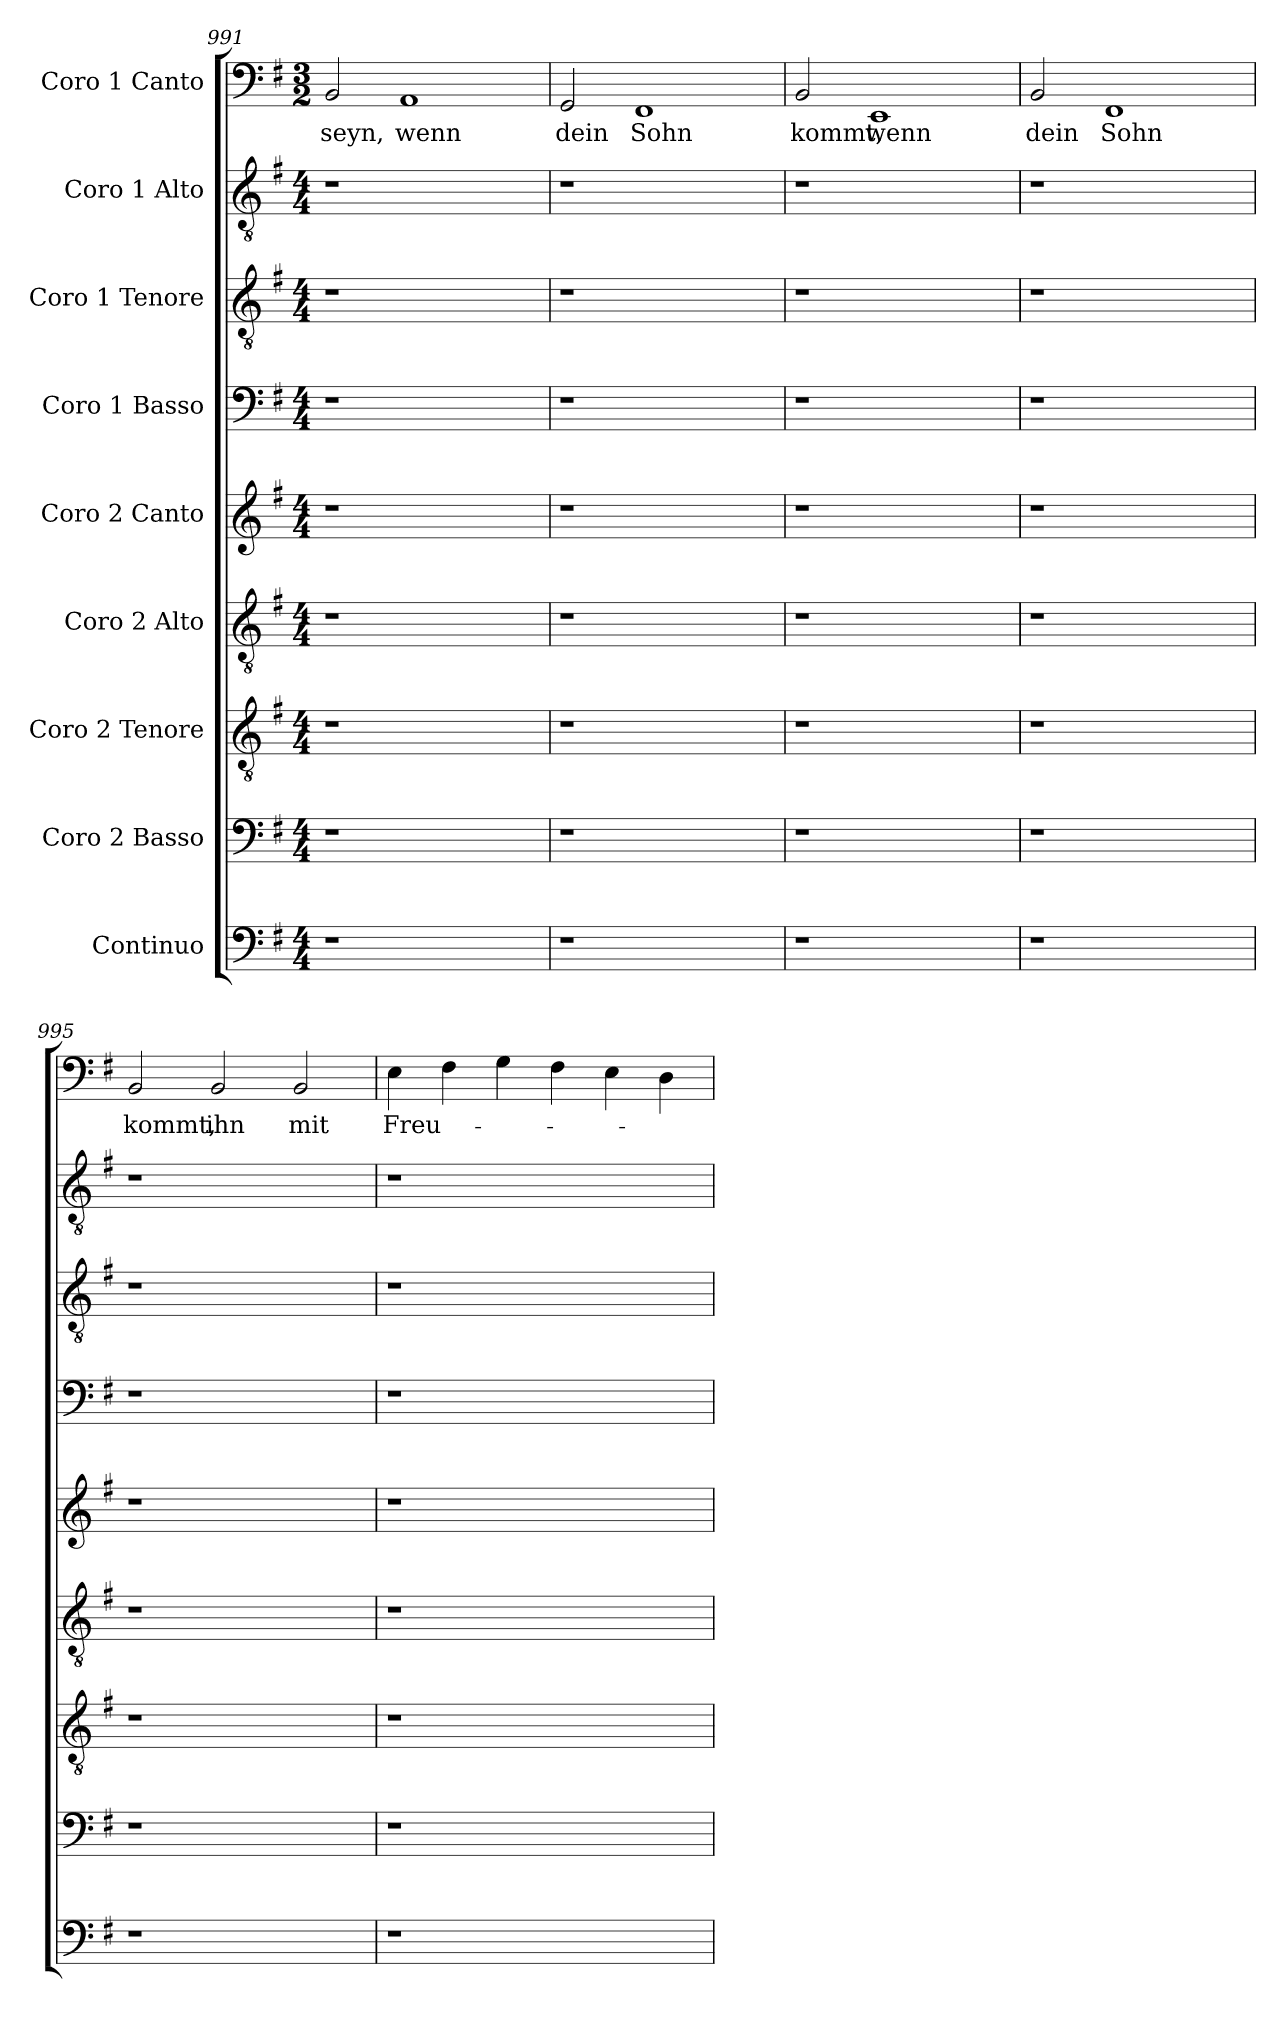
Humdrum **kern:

**kern	**kern	**kern	**kern	**kern	**kern	**kern	**kern	**kern	**text
*part9	*part8	*part7	*part6	*part5	*part4	*part3	*part2	*part1	*part1
*staff9	*staff8	*staff7	*staff6	*staff5	*staff4	*staff3	*staff2	*staff1	*staff1
*I"Continuo	*I"Coro 2  Basso	*I"Coro 2  Tenore	*I"Coro 2  Alto	*I"Coro 2  Canto	*I"Coro 1  Basso	*I"Coro 1  Tenore	*I"Coro 1  Alto	*I"Coro 1  Canto	*
!!LO:LB:g=z
*clefF4	*clefF4	*clefGv2	*clefGv2	*clefG2	*clefF4	*clefGv2	*clefGv2	*clefF4	*
*k[f#]	*k[f#]	*k[f#]	*k[f#]	*k[f#]	*k[f#]	*k[f#]	*k[f#]	*k[f#]	*
*G:	*G:	*G:	*G:	*G:	*G:	*G:	*G:	*G:	*
*M4/4	*M4/4	*M4/4	*M4/4	*M4/4	*M4/4	*M4/4	*M4/4	*M3/2	*
=991	=991	=991	=991	=991	=991	=991	=991	=991	=991
!	!	!	!	!	!	!	!	!	!LO:LY:b:cj
1r	1r	1r	1r	1r	1r	1r	1r	2BB/	seyn,
!	!	!	!	!	!	!	!	!	!LO:LY:b:cj
.	.	.	.	.	.	.	.	1AA	wenn
2ryy	2ryy	2ryy	2ryy	2ryy	2ryy	2ryy	2ryy	.	.
=992	=992	=992	=992	=992	=992	=992	=992	=992	=992
!	!	!	!	!	!	!	!	!	!LO:LY:b:cj
1r	1r	1r	1r	1r	1r	1r	1r	2GG/	dein
!	!	!	!	!	!	!	!	!	!LO:LY:b:cj
.	.	.	.	.	.	.	.	1FF#	Sohn
2ryy	2ryy	2ryy	2ryy	2ryy	2ryy	2ryy	2ryy	.	.
=993	=993	=993	=993	=993	=993	=993	=993	=993	=993
!	!	!	!	!	!	!	!	!	!LO:LY:b:cj
1r	1r	1r	1r	1r	1r	1r	1r	2BB/	kommt,
!	!	!	!	!	!	!	!	!	!LO:LY:b:cj
.	.	.	.	.	.	.	.	1EE	wenn
2ryy	2ryy	2ryy	2ryy	2ryy	2ryy	2ryy	2ryy	.	.
=994	=994	=994	=994	=994	=994	=994	=994	=994	=994
!	!	!	!	!	!	!	!	!	!LO:LY:b:cj
1r	1r	1r	1r	1r	1r	1r	1r	2BB/	dein
!	!	!	!	!	!	!	!	!	!LO:LY:b:cj
.	.	.	.	.	.	.	.	1FF#	Sohn
2ryy	2ryy	2ryy	2ryy	2ryy	2ryy	2ryy	2ryy	.	.
=995	=995	=995	=995	=995	=995	=995	=995	=995	=995
!	!	!	!	!	!	!	!	!	!LO:LY:b:cj
1r	1r	1r	1r	1r	1r	1r	1r	2BB/	kommt,
!	!	!	!	!	!	!	!	!	!LO:LY:b:cj
.	.	.	.	.	.	.	.	2BB/	ihn
!	!	!	!	!	!	!	!	!	!LO:LY:b:cj
2ryy	2ryy	2ryy	2ryy	2ryy	2ryy	2ryy	2ryy	2BB/	mit
!!LO:LB:g=z
=996	=996	=996	=996	=996	=996	=996	=996	=996	=996
!	!	!	!	!	!	!	!	!	!LO:LY:b:cj
1r	1r	1r	1r	1r	1r	1r	1r	4E\	Freu-
.	.	.	.	.	.	.	.	4F#\	.
.	.	.	.	.	.	.	.	4G\	.
.	.	.	.	.	.	.	.	4F#\	.
2ryy	2ryy	2ryy	2ryy	2ryy	2ryy	2ryy	2ryy	4E\	.
.	.	.	.	.	.	.	.	4D\	.
=	=	=	=	=	=	=	=	=	=
*-	*-	*-	*-	*-	*-	*-	*-	*-	*-
